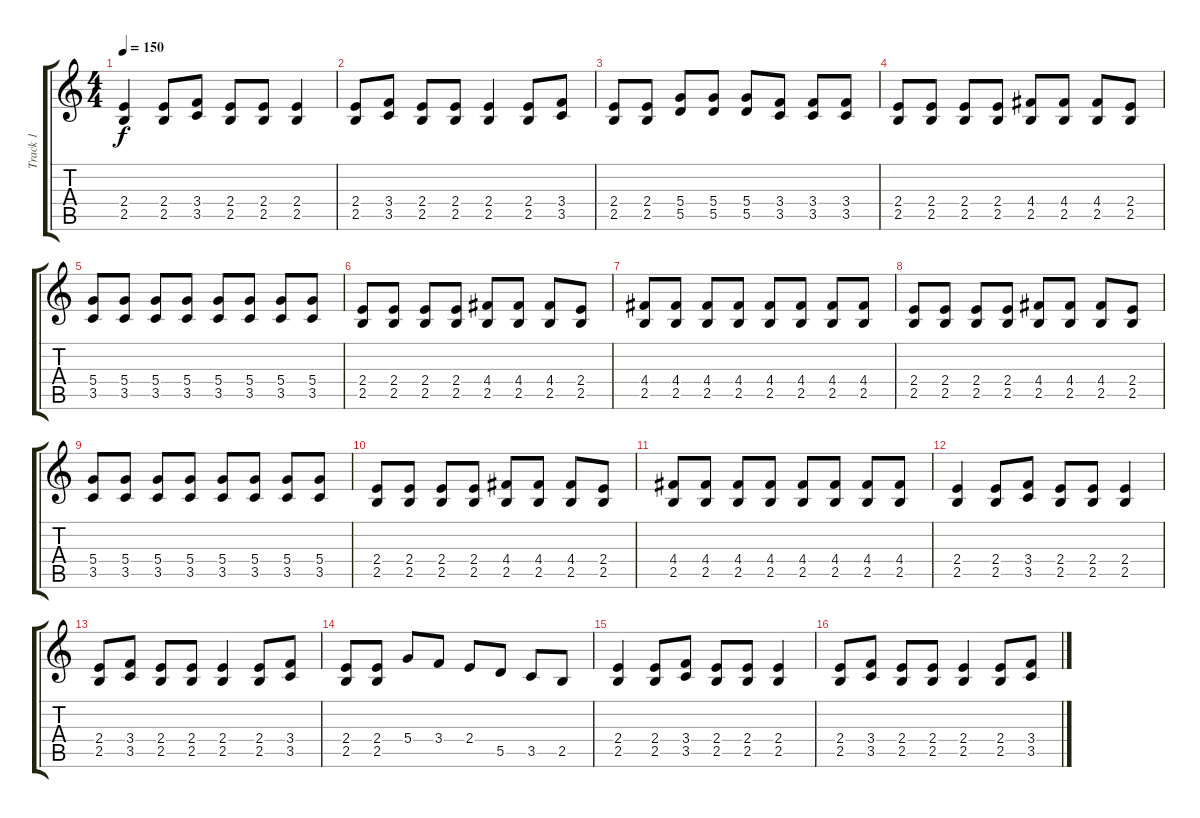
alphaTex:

\track ("Track 1" "Track 1") {instrument distortionguitar}
\staff {score tabs}
\tuning (E4 B3 G3 D3 A2 E2) {hide}
\ts (4 4)
\tempo 150
\clef g2
\ks c
(2.4 2.5).4{dy f} (2.4 2.5).8 (3.4 3.5).8 (2.4 2.5).8 (2.4 2.5).8 (2.4 2.5).4 |
(2.4 2.5).8 (3.4 3.5).8 (2.4 2.5).8 (2.4 2.5).8 (2.4 2.5).4 (2.4 2.5).8 (3.4 3.5).8 |
(2.4 2.5).8 (2.4 2.5).8 (5.4 5.5).8 (5.4 5.5).8 (5.4 5.5).8 (3.4 3.5).8 (3.4 3.5).8 (3.4 3.5).8 |
(2.4 2.5).8 (2.4 2.5).8 (2.4 2.5).8 (2.4 2.5).8 (4.4 2.5).8 (4.4 2.5).8 (4.4 2.5).8 (2.4 2.5).8 |
(5.4 3.5).8 (5.4 3.5).8 (5.4 3.5).8 (5.4 3.5).8 (5.4 3.5).8 (5.4 3.5).8 (5.4 3.5).8 (5.4 3.5).8 |
(2.4 2.5).8 (2.4 2.5).8 (2.4 2.5).8 (2.4 2.5).8 (4.4 2.5).8 (4.4 2.5).8 (4.4 2.5).8 (2.4 2.5).8 |
(4.4 2.5).8 (4.4 2.5).8 (4.4 2.5).8 (4.4 2.5).8 (4.4 2.5).8 (4.4 2.5).8 (4.4 2.5).8 (4.4 2.5).8 |
(2.4 2.5).8 (2.4 2.5).8 (2.4 2.5).8 (2.4 2.5).8 (4.4 2.5).8 (4.4 2.5).8 (4.4 2.5).8 (2.4 2.5).8 |
(5.4 3.5).8 (5.4 3.5).8 (5.4 3.5).8 (5.4 3.5).8 (5.4 3.5).8 (5.4 3.5).8 (5.4 3.5).8 (5.4 3.5).8 |
(2.4 2.5).8 (2.4 2.5).8 (2.4 2.5).8 (2.4 2.5).8 (4.4 2.5).8 (4.4 2.5).8 (4.4 2.5).8 (2.4 2.5).8 |
(4.4 2.5).8 (4.4 2.5).8 (4.4 2.5).8 (4.4 2.5).8 (4.4 2.5).8 (4.4 2.5).8 (4.4 2.5).8 (4.4 2.5).8 |
(2.4 2.5).4 (2.4 2.5).8 (3.4 3.5).8 (2.4 2.5).8 (2.4 2.5).8 (2.4 2.5).4 |
(2.4 2.5).8 (3.4 3.5).8 (2.4 2.5).8 (2.4 2.5).8 (2.4 2.5).4 (2.4 2.5).8 (3.4 3.5).8 |
(2.4 2.5).8 (2.4 2.5).8 5.4.8 3.4.8 2.4.8 5.5.8 3.5.8 2.5.8 |
(2.4 2.5).4 (2.4 2.5).8 (3.4 3.5).8 (2.4 2.5).8 (2.4 2.5).8 (2.4 2.5).4 |
(2.4 2.5).8 (3.4 3.5).8 (2.4 2.5).8 (2.4 2.5).8 (2.4 2.5).4 (2.4 2.5).8 (3.4 3.5).8
